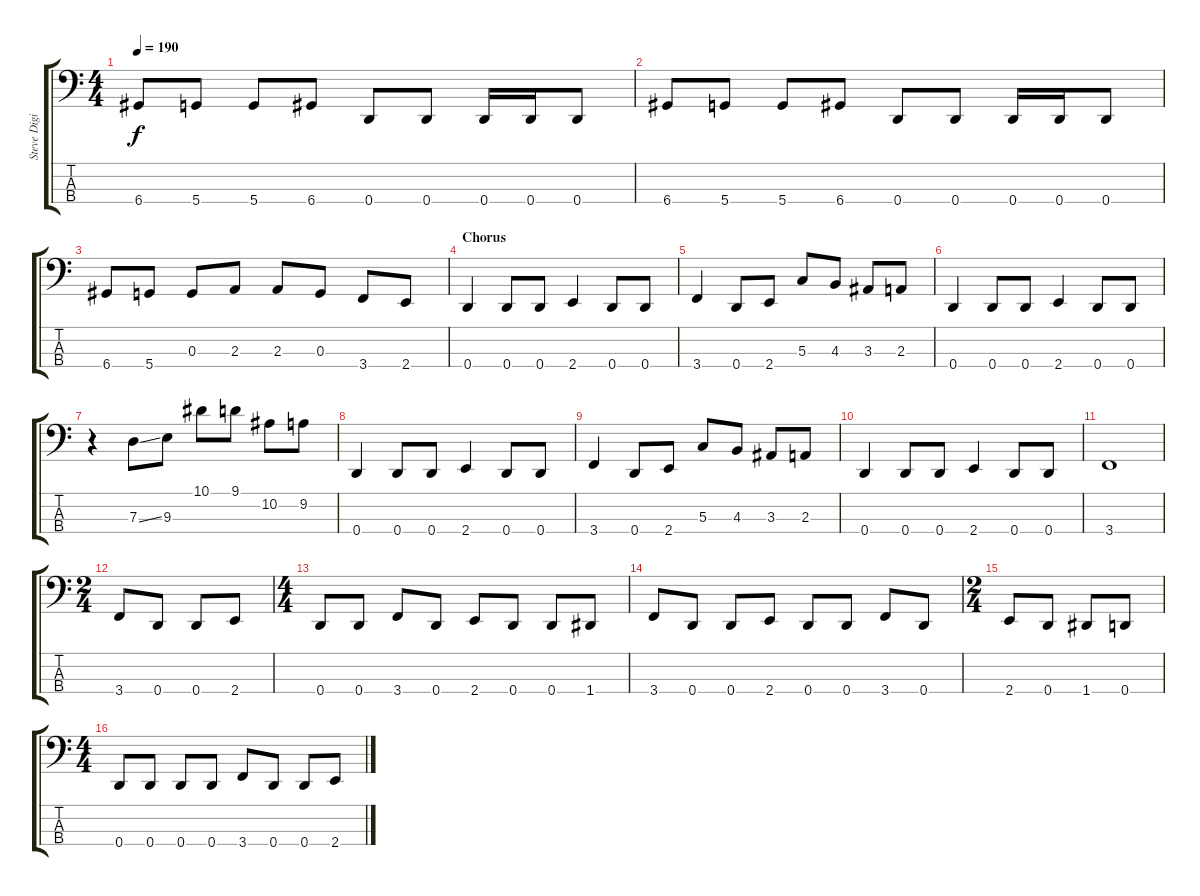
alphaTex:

\track ("Steve Digiorgio - Bass Guitar" "Steve Digi") {instrument fretlessbass}
\staff {score tabs}
\tuning (F2 C2 G1 D1) {hide}
\ts (4 4)
\tempo 190
\clef f4
\ks c
6.4.8{dy f} 5.4.8 5.4.8 6.4.8 0.4.8 0.4.8 0.4.16 0.4.16 0.4.8 |
6.4.8 5.4.8 5.4.8 6.4.8 0.4.8 0.4.8 0.4.16 0.4.16 0.4.8 |
6.4.8 5.4.8 0.3.8 2.3.8 2.3.8 0.3.8 3.4.8 2.4.8 |
\section ("" "Chorus")
0.4.4 0.4.8 0.4.8 2.4.4 0.4.8 0.4.8 |
3.4.4 0.4.8 2.4.8 5.3.8 4.3.8 3.3.8 2.3.8 |
0.4.4 0.4.8 0.4.8 2.4.4 0.4.8 0.4.8 |
r.4 7.3{ss}.8 9.3.8 10.1.8 9.1.8 10.2.8 9.2.8 |
0.4.4 0.4.8 0.4.8 2.4.4 0.4.8 0.4.8 |
3.4.4 0.4.8 2.4.8 5.3.8 4.3.8 3.3.8 2.3.8 |
0.4.4 0.4.8 0.4.8 2.4.4 0.4.8 0.4.8 |
3.4.1 |
\ts (2 4)
3.4.8 0.4.8 0.4.8 2.4.8 |
\ts (4 4)
0.4.8 0.4.8 3.4.8 0.4.8 2.4.8 0.4.8 0.4.8 1.4.8 |
3.4.8 0.4.8 0.4.8 2.4.8 0.4.8 0.4.8 3.4.8 0.4.8 |
\ts (2 4)
2.4.8 0.4.8 1.4.8 0.4.8 |
\ts (4 4)
0.4.8 0.4.8 0.4.8 0.4.8 3.4.8 0.4.8 0.4.8 2.4.8
